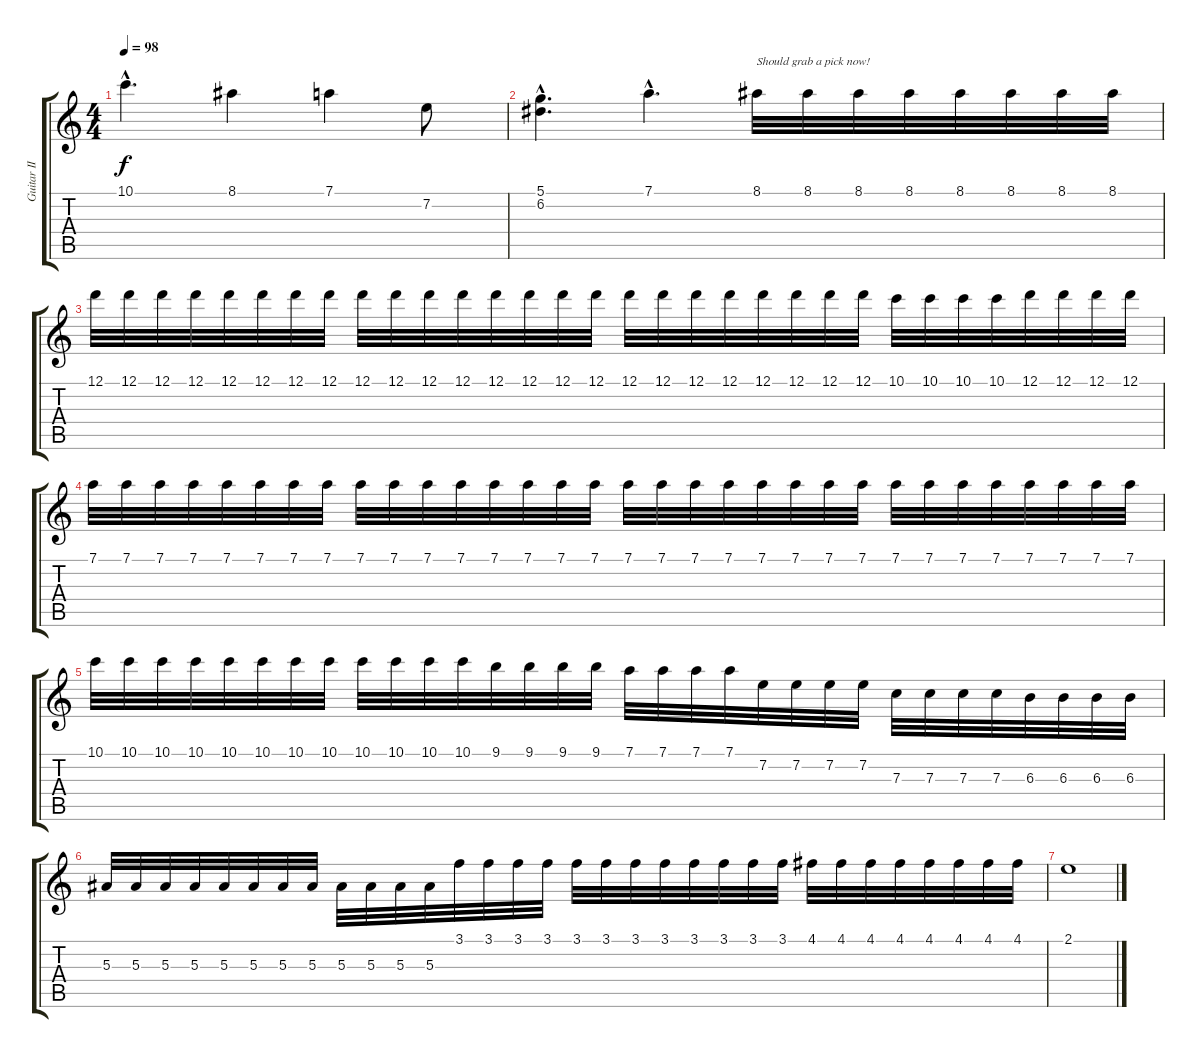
\track ("Guitar II" "Guitar II") {instrument acousticguitarsteel}
\staff {score tabs}
\tuning (D4 A3 F3 C3 G2 D2) {hide}
\ts (4 4)
\tempo 98
\clef g2
\ks c
10.1{hac}.4{d dy f} 8.1.4 7.1.4 7.2.8 |
(5.1{hac} 6.2{hac}).4{d} 7.1{hac}.4{d} 8.1.32{txt "Should grab a pick now!"} 8.1.32 8.1.32 8.1.32 8.1.32 8.1.32 8.1.32 8.1.32 |
12.1.32{volume 5} 12.1.32 12.1.32 12.1.32 12.1.32 12.1.32 12.1.32 12.1.32 12.1.32 12.1.32 12.1.32 12.1.32 12.1.32 12.1.32 12.1.32 12.1.32 12.1.32 12.1.32 12.1.32 12.1.32 12.1.32 12.1.32 12.1.32 12.1.32 10.1.32 10.1.32 10.1.32 10.1.32 12.1.32 12.1.32 12.1.32 12.1.32 |
7.1.32 7.1.32 7.1.32 7.1.32 7.1.32 7.1.32 7.1.32 7.1.32 7.1.32 7.1.32 7.1.32 7.1.32 7.1.32 7.1.32 7.1.32 7.1.32 7.1.32 7.1.32 7.1.32 7.1.32 7.1.32 7.1.32 7.1.32 7.1.32 7.1.32 7.1.32 7.1.32 7.1.32 7.1.32 7.1.32 7.1.32 7.1.32 |
10.1.32{volume 0} 10.1.32 10.1.32 10.1.32 10.1.32 10.1.32 10.1.32 10.1.32 10.1.32 10.1.32 10.1.32 10.1.32 9.1.32 9.1.32 9.1.32 9.1.32 7.1.32 7.1.32 7.1.32 7.1.32 7.2.32 7.2.32 7.2.32 7.2.32 7.3.32 7.3.32 7.3.32 7.3.32 6.3.32 6.3.32 6.3.32 6.3.32 |
5.3.32 5.3.32 5.3.32 5.3.32 5.3.32 5.3.32 5.3.32 5.3.32 5.3.32 5.3.32 5.3.32 5.3.32 3.1.32 3.1.32 3.1.32 3.1.32 3.1.32 3.1.32 3.1.32 3.1.32 3.1.32 3.1.32 3.1.32 3.1.32 4.1.32 4.1.32 4.1.32 4.1.32 4.1.32 4.1.32 4.1.32 4.1.32 |
2.1.1
